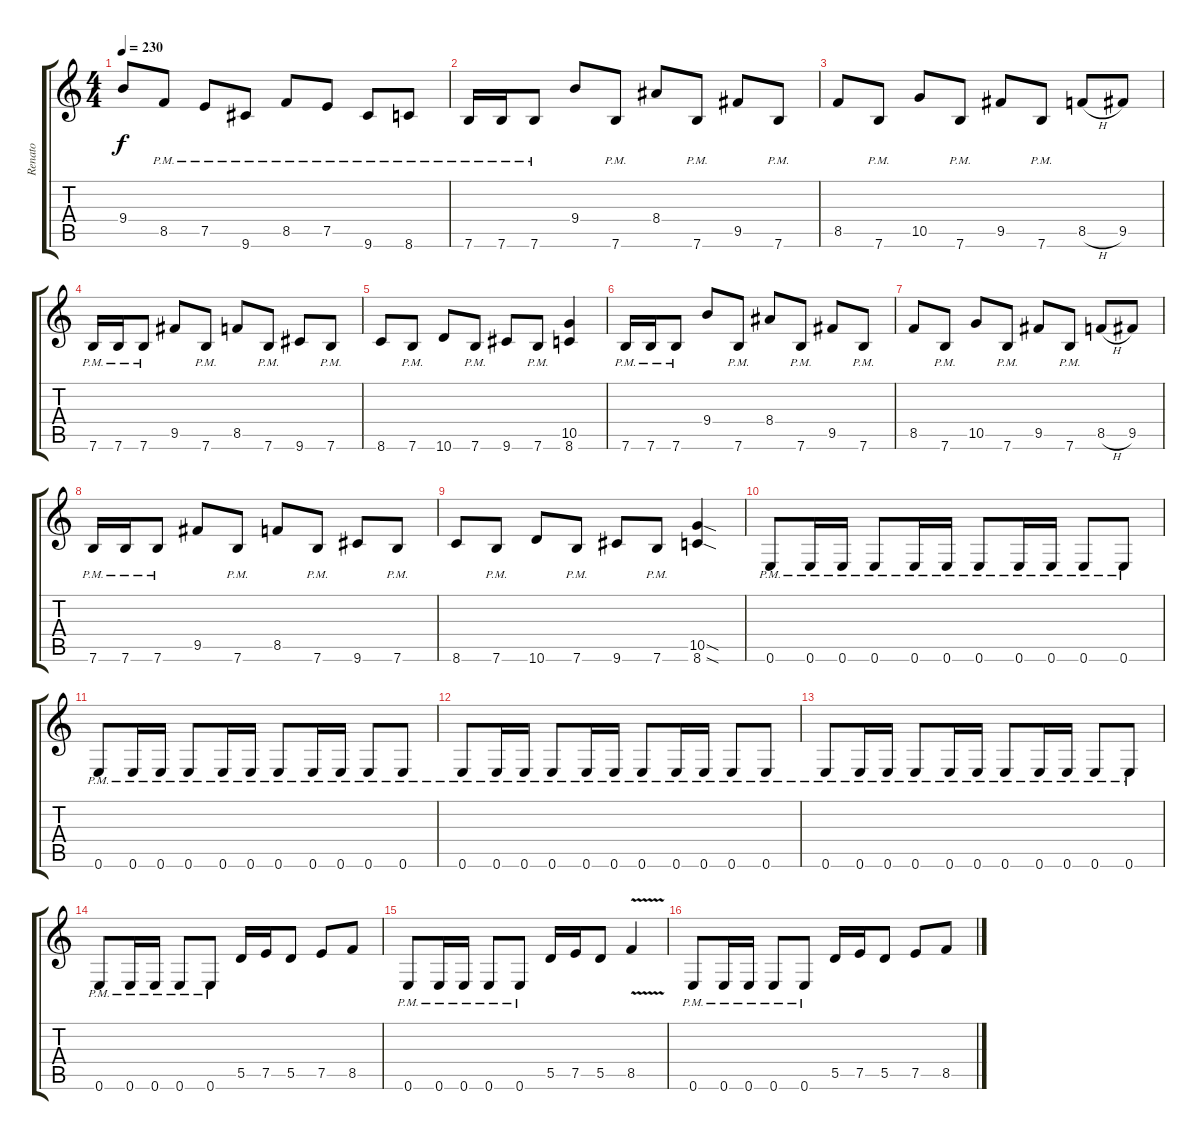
\track ("Renato" "Renato") {instrument distortionguitar}
\staff {score tabs}
\tuning (E4 B3 G3 D3 A2 E2) {hide}
\ts (4 4)
\tempo 230
\clef g2
\ks c
9.4.8{dy f} 8.5{pm}.8 7.5{pm}.8 9.6{pm}.8 8.5{pm}.8 7.5{pm}.8 9.6{pm}.8 8.6{pm}.8 |
7.6{pm}.16 7.6{pm}.16 7.6{pm}.8 9.4.8 7.6{pm}.8 8.4.8 7.6{pm}.8 9.5.8 7.6{pm}.8 |
8.5.8 7.6{pm}.8 10.5.8 7.6{pm}.8 9.5.8 7.6{pm}.8 8.5{h}.8 9.5.8 |
7.6{pm}.16 7.6{pm}.16 7.6{pm}.8 9.5.8 7.6{pm}.8 8.5.8 7.6{pm}.8 9.6.8 7.6{pm}.8 |
8.6.8 7.6{pm}.8 10.6.8 7.6{pm}.8 9.6.8 7.6{pm}.8 (10.5 8.6).4 |
7.6{pm}.16 7.6{pm}.16 7.6{pm}.8 9.4.8 7.6{pm}.8 8.4.8 7.6{pm}.8 9.5.8 7.6{pm}.8 |
8.5.8 7.6{pm}.8 10.5.8 7.6{pm}.8 9.5.8 7.6{pm}.8 8.5{h}.8 9.5.8 |
7.6{pm}.16 7.6{pm}.16 7.6{pm}.8 9.5.8 7.6{pm}.8 8.5.8 7.6{pm}.8 9.6.8 7.6{pm}.8 |
8.6.8 7.6{pm}.8 10.6.8 7.6{pm}.8 9.6.8 7.6{pm}.8 (10.5{sod} 8.6{sod}).4 |
0.6{pm}.8 0.6{pm}.16 0.6{pm}.16 0.6{pm}.8 0.6{pm}.16 0.6{pm}.16 0.6{pm}.8 0.6{pm}.16 0.6{pm}.16 0.6{pm}.8 0.6{pm}.8 |
0.6{pm}.8 0.6{pm}.16 0.6{pm}.16 0.6{pm}.8 0.6{pm}.16 0.6{pm}.16 0.6{pm}.8 0.6{pm}.16 0.6{pm}.16 0.6{pm}.8 0.6{pm}.8 |
0.6{pm}.8 0.6{pm}.16 0.6{pm}.16 0.6{pm}.8 0.6{pm}.16 0.6{pm}.16 0.6{pm}.8 0.6{pm}.16 0.6{pm}.16 0.6{pm}.8 0.6{pm}.8 |
0.6{pm}.8 0.6{pm}.16 0.6{pm}.16 0.6{pm}.8 0.6{pm}.16 0.6{pm}.16 0.6{pm}.8 0.6{pm}.16 0.6{pm}.16 0.6{pm}.8 0.6{pm}.8 |
0.6{pm}.8 0.6{pm}.16 0.6{pm}.16 0.6{pm}.8 0.6{pm}.8 5.5.16 7.5.16 5.5.8 7.5.8 8.5.8 |
0.6{pm}.8 0.6{pm}.16 0.6{pm}.16 0.6{pm}.8 0.6{pm}.8 5.5.16 7.5.16 5.5.8 8.5{v}.4 |
0.6{pm}.8 0.6{pm}.16 0.6{pm}.16 0.6{pm}.8 0.6{pm}.8 5.5.16 7.5.16 5.5.8 7.5.8 8.5.8
